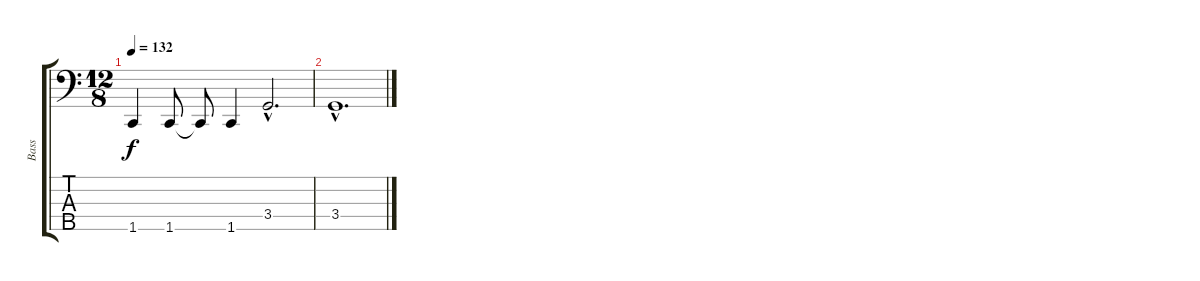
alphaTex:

\track ("Bass" "Bass") {instrument acousticbass}
\staff {score tabs}
\tuning (G2 D2 A1 E1 B0) {hide}
\ts (12 8)
\tempo 132
\clef f4
\ks c
1.5.4{dy f} 1.5.8 1.5{t}.8 1.5.4 3.4{hac}.2{d} |
3.4{hac}.1{d}
